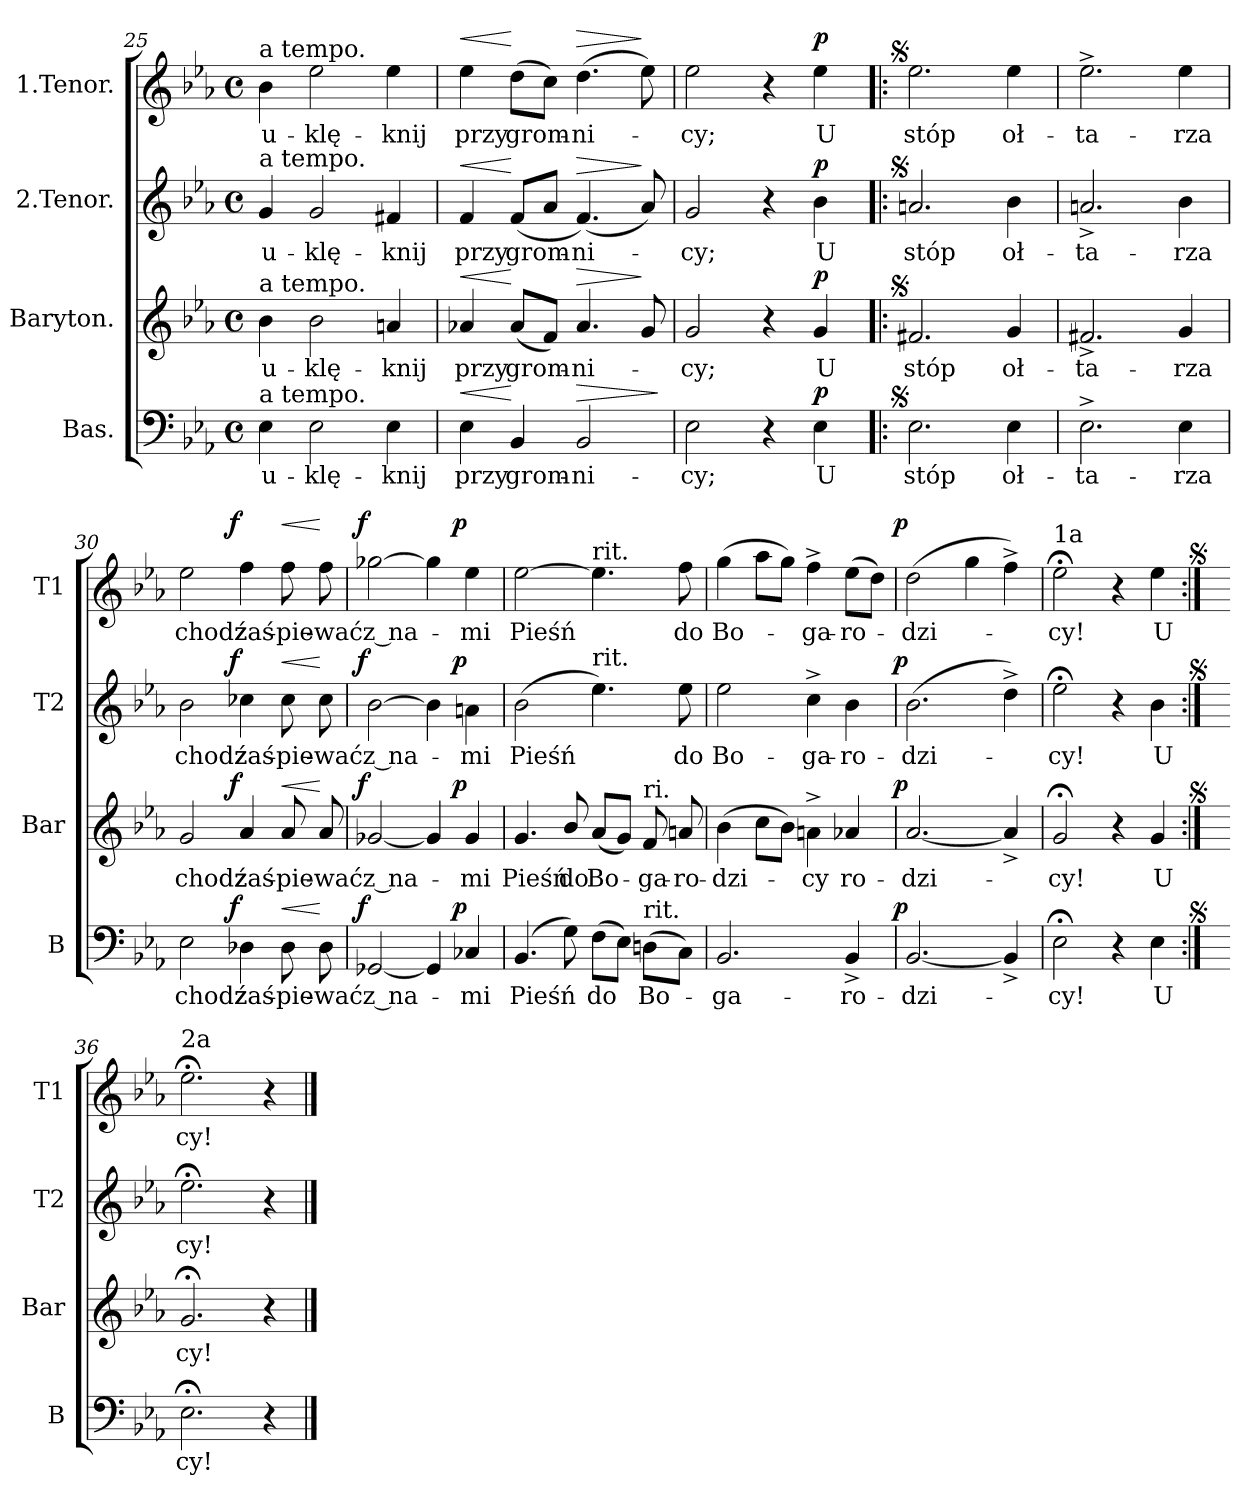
**kern	**text	**dynam	**kern	**text	**dynam	**kern	**text	**dynam	**kern	**text	**dynam
*part4	*part4	*part4	*part3	*part3	*part3	*part2	*part2	*part2	*part1	*part1	*part1
*staff4	*staff4	*staff4	*staff3	*staff3	*staff3	*staff2	*staff2	*staff2	*staff1	*staff1	*staff1
*I"Bas.	*	*	*I"Baryton.	*	*	*I"2.Tenor.	*	*	*I"1.Tenor.	*	*
*I'B	*	*	*I'Bar	*	*	*I'T2	*	*	*I'T1	*	*
*clefF4	*	*	*clefG2	*	*	*clefG2	*	*	*clefG2	*	*
*	*	*	*ITrd8c12	*	*	*ITrd8c12	*	*	*ITrd8c12	*	*
*k[b-e-a-]	*	*	*k[b-e-a-]	*	*	*k[b-e-a-]	*	*	*k[b-e-a-]	*	*
*E-:	*	*	*E-:	*	*	*E-:	*	*	*E-:	*	*
*M4/4	*	*	*M4/4	*	*	*M4/4	*	*	*M4/4	*	*
*met(c)	*	*	*met(c)	*	*	*met(c)	*	*	*met(c)	*	*
=25	=25	=25	=25	=25	=25	=25	=25	=25	=25	=25	=25
!	!	!	!	!	!	!	!	!	!LO:TX:a:t=a tempo.	!	!
!	!	!	!	!	!	!LO:TX:a:t=a tempo.	!	!	!	!	!
!	!	!	!LO:TX:a:t=a tempo.	!	!	!	!	!	!	!	!
!LO:TX:a:t=a tempo.	!	!	!	!	!	!	!	!	!	!	!
4E-\	u-	.	4B-\	u-	.	4G/	u-	.	4B-\	u-	.
2E-\	-klę-	.	2B-\	-klę-	.	2G/	-klę-	.	2e-\	-klę-	.
4E-\	-knij	.	4An/	-knij	.	4F#X/	-knij	.	4e-\	-knij	.
=26	=26	=26	=26	=26	=26	=26	=26	=26	=26	=26	=26
!	!	!LO:HP:a	!	!	!LO:HP:a	!	!	!LO:HP:a	!	!	!LO:HP:a
4E-\	przy	<	4A-X/	przy	<	4F/	przy	<	4e-\	przy	<
4BB-/	grom-	[	(8A-/L	grom-	[	(8F/L	grom-	[	(8d\L	grom-	[
.	.	.	8F/J)	.	.	8A-/J	.	.	8c\J)	.	.
!	!	!LO:HP:a	!	!	!LO:HP:a	!	!	!LO:HP:a	!	!	!LO:HP:a
2BB-/	-ni-	>	4.A-/	-ni-	>	(4.F/)	-ni-	>	(4.d\	-ni-	>
.	.	.	8G/	.	]	8A-/)	.	]	8e-\)	.	]
.	.	]	.	.	.	.	.	.	.	.	.
=27	=27	=27	=27	=27	=27	=27	=27	=27	=27	=27	=27
2E-\	-cy;	.	2G/	-cy;	.	2G/	-cy;	.	2e-\	-cy;	.
4r	.	.	4r	.	.	4r	.	.	4r	.	.
!	!	!LO:DY:a	!	!	!LO:DY:a	!	!	!LO:DY:a	!	!	!LO:DY:a
4E-\	U	p	4G/	U	p	4B-\	U	p	4e-\	U	p
=28!|:	=28!|:	=28!|:	=28!|:	=28!|:	=28!|:	=28!|:	=28!|:	=28!|:	=28!|:	=28!|:	=28!|:
!	!	!	!	!	!	!	!	!	!LO:TX:a:rj:t=[segno]	!	!
!	!	!	!	!	!	!LO:TX:a:rj:t=[segno]	!	!	!	!	!
!	!	!	!LO:TX:a:rj:t=[segno]	!	!	!	!	!	!	!	!
!LO:TX:a:rj:t=[segno]	!	!	!	!	!	!	!	!	!	!	!
2.E-\	stóp	.	2.F#X/	stóp	.	2.An/	stóp	.	2.e-\	stóp	.
4E-\	oł-	.	4G/	oł-	.	4B-\	oł-	.	4e-\	oł-	.
=29	=29	=29	=29	=29	=29	=29	=29	=29	=29	=29	=29
2.E-^\	-ta-	.	2.F#X^/	-ta-	.	2.An^/	-ta-	.	2.e-^\	-ta-	.
4E-\	-rza	.	4G/	-rza	.	4B-\	-rza	.	4e-\	-rza	.
=30	=30	=30	=30	=30	=30	=30	=30	=30	=30	=30	=30
2E-\	chodź	.	2G/	chodź	.	2B-\	chodź	.	2e-\	chodź	.
!	!	!LO:DY:a:rj	!	!	!LO:DY:a:rj	!	!	!LO:DY:a:rj	!	!	!LO:DY:a:rj
4D-X\	zaś-	f	4A-/	zaś-	f	4c-X\	zaś-	f	4f\	zaś-	f
!	!	!LO:HP:a	!	!	!LO:HP:a	!	!	!LO:HP:a	!	!	!LO:HP:a
8D-\	-pie-	<	8A-/	-pie-	<	8c-\	-pie-	<	8f\	-pie-	<
8D-\	-wać	[	8A-/	-wać	[	8c-\	-wać	[	8f\	-wać	[
=31	=31	=31	=31	=31	=31	=31	=31	=31	=31	=31	=31
!	!	!LO:DY:a:rj	!	!	!LO:DY:a:rj	!	!	!LO:DY:a:rj	!	!	!LO:DY:a:rj
[2GG-X/	z na-	f	[2G-X/	z na-	f	[2B-\	z na-	f	[2g-X\	z na-	f
4GG-/]	.	.	4G-/]	.	.	4B-\]	.	.	4g-\]	.	.
!	!	!LO:DY:a:rj	!	!	!LO:DY:a:rj	!	!	!LO:DY:a:rj	!	!	!LO:DY:a:rj
4C-X/	-mi	p	4G-/	-mi	p	4An\	-mi	p	4e-\	-mi	p
=32	=32	=32	=32	=32	=32	=32	=32	=32	=32	=32	=32
(4.BB-/	Pieśń	.	4.G/	Pieśń	.	(2B-\	Pieśń	.	[2e-\	Pieśń	.
8G\)	.	.	8B-/	do	.	.	.	.	.	.	.
!	!	!	!	!	!	!	!	!	!LO:TX:a:t=rit.	!	!
!	!	!	!	!	!	!LO:TX:a:t=rit.	!	!	!	!	!
(8F\L	do	.	(8A-/L	Bo-	.	4.e-\)	.	.	4.e-\]	.	.
8E-\J)	.	.	8G/J)	.	.	.	.	.	.	.	.
!	!	!	!LO:TX:a:t=ri.	!	!	!	!	!	!	!	!
!LO:TX:a:t=rit.	!	!	!	!	!	!	!	!	!	!	!
(8Dn\L	Bo-	.	8F/	-ga-	.	.	.	.	.	.	.
8C\J)	.	.	8An/	-ro-	.	8e-\	do	.	8f\	do	.
=33	=33	=33	=33	=33	=33	=33	=33	=33	=33	=33	=33
2.BB-/	-ga-	.	(4B-\	-dzi-	.	2e-\	Bo-	.	(4g\	Bo-	.
.	.	.	8c\L	.	.	.	.	.	8a-\L	.	.
.	.	.	8B-\J)	.	.	.	.	.	8g\J)	.	.
.	.	.	4An^\	-cy	.	4c^\	-ga-	.	4f^\	-ga-	.
4BB-^/	-ro-	.	4A-X/	ro-	.	4B-\	-ro-	.	(8e-\L	-ro-	.
.	.	.	.	.	.	.	.	.	8d\J)	.	.
=34	=34	=34	=34	=34	=34	=34	=34	=34	=34	=34	=34
!	!	!LO:DY:a:rj	!	!	!LO:DY:a:rj	!	!	!LO:DY:a:rj	!	!	!LO:DY:a:rj
[2.BB-/	-dzi-	p	[2.A-/	-dzi-	p	(2.B-\	-dzi-	p	(2d\	-dzi-	p
.	.	.	.	.	.	.	.	.	4g\	.	.
4BB-^/]	.	.	4A-^/]	.	.	4d^\)	.	.	4f^\)	.	.
=35	=35	=35	=35	=35	=35	=35	=35	=35	=35	=35	=35
!	!	!	!	!	!	!	!	!	!LO:TX:a:t=1a	!	!
2E-;<\	-cy!	.	2G;</	-cy!	.	2e-;<\	-cy!	.	2e-;<\	-cy!	.
4r	.	.	4r	.	.	4r	.	.	4r	.	.
4E-\	U	.	4G/	U	.	4B-\	U	.	4e-\	U	.
!	!	!	!	!	!	!	!	!	!LO:TX:a:t=[segno]	!	!
!	!	!	!	!	!	!LO:TX:a:t=[segno]	!	!	!	!	!
!	!	!	!LO:TX:a:t=[segno]	!	!	!	!	!	!	!	!
!LO:TX:a:t=[segno]	!	!	!	!	!	!	!	!	!	!	!
=36:|!	=36:|!	=36:|!	=36:|!	=36:|!	=36:|!	=36:|!	=36:|!	=36:|!	=36:|!	=36:|!	=36:|!
!	!	!	!	!	!	!	!	!	!LO:TX:a:t=2a	!	!
2.E-;<\	cy!	.	2.G;</	cy!	.	2.e-;<\	cy!	.	2.e-;<\	cy!	.
4r	.	.	4r	.	.	4r	.	.	4r	.	.
==	==	==	==	==	==	==	==	==	==	==	==
*-	*-	*-	*-	*-	*-	*-	*-	*-	*-	*-	*-
